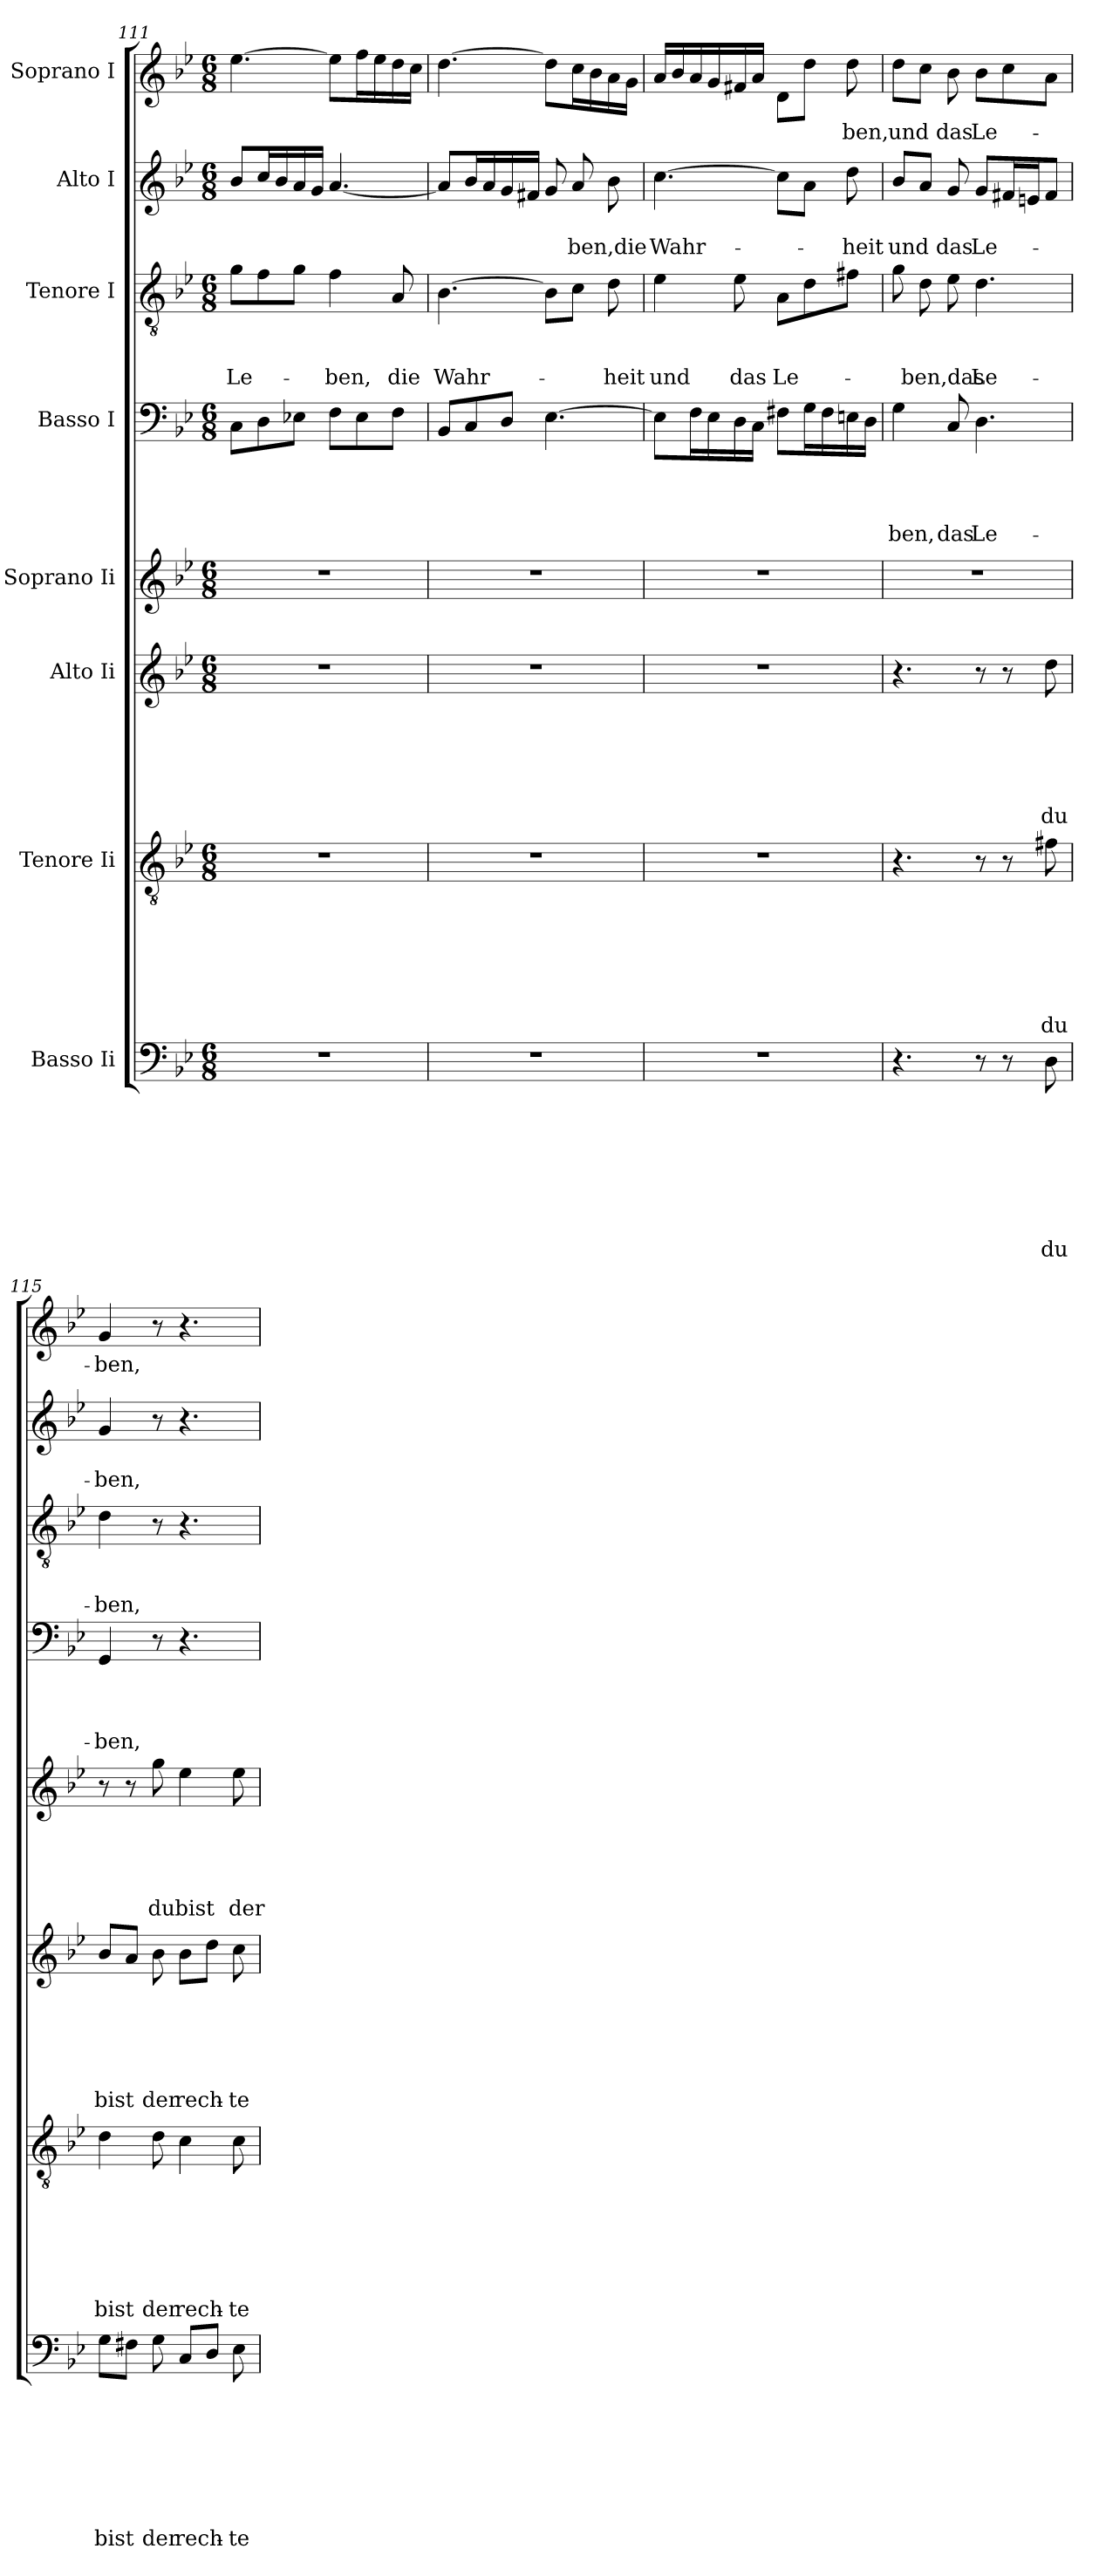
**kern	**text	**text	**text	**text	**text	**text	**text	**text	**kern	**text	**text	**text	**text	**text	**text	**text	**kern	**text	**text	**text	**text	**text	**text	**kern	**text	**text	**text	**text	**text	**kern	**text	**text	**text	**text	**kern	**text	**text	**text	**kern	**text	**text	**kern	**text
*part8	*part8	*part8	*part8	*part8	*part8	*part8	*part8	*part8	*part7	*part7	*part7	*part7	*part7	*part7	*part7	*part7	*part6	*part6	*part6	*part6	*part6	*part6	*part6	*part5	*part5	*part5	*part5	*part5	*part5	*part4	*part4	*part4	*part4	*part4	*part3	*part3	*part3	*part3	*part2	*part2	*part2	*part1	*part1
*staff8	*staff8	*staff8	*staff8	*staff8	*staff8	*staff8	*staff8	*staff8	*staff7	*staff7	*staff7	*staff7	*staff7	*staff7	*staff7	*staff7	*staff6	*staff6	*staff6	*staff6	*staff6	*staff6	*staff6	*staff5	*staff5	*staff5	*staff5	*staff5	*staff5	*staff4	*staff4	*staff4	*staff4	*staff4	*staff3	*staff3	*staff3	*staff3	*staff2	*staff2	*staff2	*staff1	*staff1
*I"Basso Ii	*	*	*	*	*	*	*	*	*I"Tenore Ii	*	*	*	*	*	*	*	*I"Alto Ii	*	*	*	*	*	*	*I"Soprano Ii	*	*	*	*	*	*I"Basso I	*	*	*	*	*I"Tenore I	*	*	*	*I"Alto I	*	*	*I"Soprano I	*
*clefF4	*	*	*	*	*	*	*	*	*clefGv2	*	*	*	*	*	*	*	*clefG2	*	*	*	*	*	*	*clefG2	*	*	*	*	*	*clefF4	*	*	*	*	*clefGv2	*	*	*	*clefG2	*	*	*clefG2	*
*k[b-e-]	*	*	*	*	*	*	*	*	*k[b-e-]	*	*	*	*	*	*	*	*k[b-e-]	*	*	*	*	*	*	*k[b-e-]	*	*	*	*	*	*k[b-e-]	*	*	*	*	*k[b-e-]	*	*	*	*k[b-e-]	*	*	*k[b-e-]	*
*B-:	*	*	*	*	*	*	*	*	*B-:	*	*	*	*	*	*	*	*B-:	*	*	*	*	*	*	*B-:	*	*	*	*	*	*B-:	*	*	*	*	*B-:	*	*	*	*B-:	*	*	*B-:	*
*M6/8	*	*	*	*	*	*	*	*	*M6/8	*	*	*	*	*	*	*	*M6/8	*	*	*	*	*	*	*M6/8	*	*	*	*	*	*M6/8	*	*	*	*	*M6/8	*	*	*	*M6/8	*	*	*M6/8	*
=111	=111	=111	=111	=111	=111	=111	=111	=111	=111	=111	=111	=111	=111	=111	=111	=111	=111	=111	=111	=111	=111	=111	=111	=111	=111	=111	=111	=111	=111	=111	=111	=111	=111	=111	=111	=111	=111	=111	=111	=111	=111	=111	=111
!LO:N:vis=1	!	!	!	!	!	!	!	!	!LO:N:vis=1	!	!	!	!	!	!	!	!LO:N:vis=1	!	!	!	!	!	!	!LO:N:vis=1	!	!	!	!	!	!	!	!	!	!	!	!	!	!LO:LY:b	!	!	!	!	!
2.r	.	.	.	.	.	.	.	.	2.r	.	.	.	.	.	.	.	2.r	.	.	.	.	.	.	2.r	.	.	.	.	.	8C\L	.	.	.	.	8g\L	.	.	Le-	8b-/L	.	.	[>4.ee-\	.
.	.	.	.	.	.	.	.	.	.	.	.	.	.	.	.	.	.	.	.	.	.	.	.	.	.	.	.	.	.	8D\	.	.	.	.	8f\	.	.	.	16cc/L	.	.	.	.
.	.	.	.	.	.	.	.	.	.	.	.	.	.	.	.	.	.	.	.	.	.	.	.	.	.	.	.	.	.	.	.	.	.	.	.	.	.	.	16b-/	.	.	.	.
.	.	.	.	.	.	.	.	.	.	.	.	.	.	.	.	.	.	.	.	.	.	.	.	.	.	.	.	.	.	8E-X\J	.	.	.	.	8g\J	.	.	.	16a/	.	.	.	.
.	.	.	.	.	.	.	.	.	.	.	.	.	.	.	.	.	.	.	.	.	.	.	.	.	.	.	.	.	.	.	.	.	.	.	.	.	.	.	16g/JJ	.	.	.	.
!	!	!	!	!	!	!	!	!	!	!	!	!	!	!	!	!	!	!	!	!	!	!	!	!	!	!	!	!	!	!	!	!	!	!	!	!	!	!LO:LY:b	!	!	!	!	!
.	.	.	.	.	.	.	.	.	.	.	.	.	.	.	.	.	.	.	.	.	.	.	.	.	.	.	.	.	.	8F\L	.	.	.	.	4f\	.	.	-ben,	[<4.a/	.	.	8ee-\L]	.
.	.	.	.	.	.	.	.	.	.	.	.	.	.	.	.	.	.	.	.	.	.	.	.	.	.	.	.	.	.	8E-\	.	.	.	.	.	.	.	.	.	.	.	16ff\L	.
.	.	.	.	.	.	.	.	.	.	.	.	.	.	.	.	.	.	.	.	.	.	.	.	.	.	.	.	.	.	.	.	.	.	.	.	.	.	.	.	.	.	16ee-\	.
!	!	!	!	!	!	!	!	!	!	!	!	!	!	!	!	!	!	!	!	!	!	!	!	!	!	!	!	!	!	!	!	!	!	!	!	!	!	!LO:LY:b	!	!	!	!	!
.	.	.	.	.	.	.	.	.	.	.	.	.	.	.	.	.	.	.	.	.	.	.	.	.	.	.	.	.	.	8F\J	.	.	.	.	8A/	.	.	die	.	.	.	16dd\	.
.	.	.	.	.	.	.	.	.	.	.	.	.	.	.	.	.	.	.	.	.	.	.	.	.	.	.	.	.	.	.	.	.	.	.	.	.	.	.	.	.	.	16cc\JJ	.
=112	=112	=112	=112	=112	=112	=112	=112	=112	=112	=112	=112	=112	=112	=112	=112	=112	=112	=112	=112	=112	=112	=112	=112	=112	=112	=112	=112	=112	=112	=112	=112	=112	=112	=112	=112	=112	=112	=112	=112	=112	=112	=112	=112
!LO:N:vis=1	!	!	!	!	!	!	!	!	!LO:N:vis=1	!	!	!	!	!	!	!	!LO:N:vis=1	!	!	!	!	!	!	!LO:N:vis=1	!	!	!	!	!	!	!	!	!	!	!	!	!	!LO:LY:b	!	!	!	!	!
2.r	.	.	.	.	.	.	.	.	2.r	.	.	.	.	.	.	.	2.r	.	.	.	.	.	.	2.r	.	.	.	.	.	8BB-/L	.	.	.	.	[>4.B-\	.	.	Wahr-	8a/L]	.	.	[>4.dd\	.
.	.	.	.	.	.	.	.	.	.	.	.	.	.	.	.	.	.	.	.	.	.	.	.	.	.	.	.	.	.	8C/	.	.	.	.	.	.	.	.	16b-/L	.	.	.	.
.	.	.	.	.	.	.	.	.	.	.	.	.	.	.	.	.	.	.	.	.	.	.	.	.	.	.	.	.	.	.	.	.	.	.	.	.	.	.	16a/	.	.	.	.
.	.	.	.	.	.	.	.	.	.	.	.	.	.	.	.	.	.	.	.	.	.	.	.	.	.	.	.	.	.	8D/J	.	.	.	.	.	.	.	.	16g/	.	.	.	.
.	.	.	.	.	.	.	.	.	.	.	.	.	.	.	.	.	.	.	.	.	.	.	.	.	.	.	.	.	.	.	.	.	.	.	.	.	.	.	16f#X/JJ	.	.	.	.
.	.	.	.	.	.	.	.	.	.	.	.	.	.	.	.	.	.	.	.	.	.	.	.	.	.	.	.	.	.	[>4.E-\	.	.	.	.	8B-\L]	.	.	.	8g/	.	.	8dd\L]	.
!	!	!	!	!	!	!	!	!	!	!	!	!	!	!	!	!	!	!	!	!	!	!	!	!	!	!	!	!	!	!	!	!	!	!	!	!	!	!	!	!	!LO:LY:b	!	!
.	.	.	.	.	.	.	.	.	.	.	.	.	.	.	.	.	.	.	.	.	.	.	.	.	.	.	.	.	.	.	.	.	.	.	8c\J	.	.	.	8a/	.	-ben,die	16cc\L	.
.	.	.	.	.	.	.	.	.	.	.	.	.	.	.	.	.	.	.	.	.	.	.	.	.	.	.	.	.	.	.	.	.	.	.	.	.	.	.	.	.	.	16b-\	.
!	!	!	!	!	!	!	!	!	!	!	!	!	!	!	!	!	!	!	!	!	!	!	!	!	!	!	!	!	!	!	!	!	!	!	!	!	!	!LO:LY:b	!	!	!	!	!
.	.	.	.	.	.	.	.	.	.	.	.	.	.	.	.	.	.	.	.	.	.	.	.	.	.	.	.	.	.	.	.	.	.	.	8d\	.	.	-heit	8b-\	.	.	16a\	.
.	.	.	.	.	.	.	.	.	.	.	.	.	.	.	.	.	.	.	.	.	.	.	.	.	.	.	.	.	.	.	.	.	.	.	.	.	.	.	.	.	.	16g\JJ	.
!!LO:PB:g=z
=113	=113	=113	=113	=113	=113	=113	=113	=113	=113	=113	=113	=113	=113	=113	=113	=113	=113	=113	=113	=113	=113	=113	=113	=113	=113	=113	=113	=113	=113	=113	=113	=113	=113	=113	=113	=113	=113	=113	=113	=113	=113	=113	=113
!LO:N:vis=1	!	!	!	!	!	!	!	!	!LO:N:vis=1	!	!	!	!	!	!	!	!LO:N:vis=1	!	!	!	!	!	!	!LO:N:vis=1	!	!	!	!	!	!	!	!	!	!	!	!	!	!LO:LY:b	!	!	!LO:LY:b	!	!
2.r	.	.	.	.	.	.	.	.	2.r	.	.	.	.	.	.	.	2.r	.	.	.	.	.	.	2.r	.	.	.	.	.	8E-\L]	.	.	.	.	4e-\	.	.	und	[>4.cc\	.	Wahr-	16a/LL	.
.	.	.	.	.	.	.	.	.	.	.	.	.	.	.	.	.	.	.	.	.	.	.	.	.	.	.	.	.	.	.	.	.	.	.	.	.	.	.	.	.	.	16b-/	.
.	.	.	.	.	.	.	.	.	.	.	.	.	.	.	.	.	.	.	.	.	.	.	.	.	.	.	.	.	.	16F\L	.	.	.	.	.	.	.	.	.	.	.	16a/	.
.	.	.	.	.	.	.	.	.	.	.	.	.	.	.	.	.	.	.	.	.	.	.	.	.	.	.	.	.	.	16E-\	.	.	.	.	.	.	.	.	.	.	.	16g/	.
!	!	!	!	!	!	!	!	!	!	!	!	!	!	!	!	!	!	!	!	!	!	!	!	!	!	!	!	!	!	!	!	!	!	!	!	!	!	!LO:LY:b	!	!	!	!	!
.	.	.	.	.	.	.	.	.	.	.	.	.	.	.	.	.	.	.	.	.	.	.	.	.	.	.	.	.	.	16D\	.	.	.	.	8e-\	.	.	das	.	.	.	16f#X/	.
.	.	.	.	.	.	.	.	.	.	.	.	.	.	.	.	.	.	.	.	.	.	.	.	.	.	.	.	.	.	16C\JJ	.	.	.	.	.	.	.	.	.	.	.	16a/JJ	.
!	!	!	!	!	!	!	!	!	!	!	!	!	!	!	!	!	!	!	!	!	!	!	!	!	!	!	!	!	!	!	!	!	!	!	!	!	!	!LO:LY:b	!	!	!	!	!
.	.	.	.	.	.	.	.	.	.	.	.	.	.	.	.	.	.	.	.	.	.	.	.	.	.	.	.	.	.	8F#X\L	.	.	.	.	8A\L	.	.	Le-	8cc\L]	.	.	8d\L	.
.	.	.	.	.	.	.	.	.	.	.	.	.	.	.	.	.	.	.	.	.	.	.	.	.	.	.	.	.	.	16G\L	.	.	.	.	8d\	.	.	.	8a\J	.	.	8dd\J	.
.	.	.	.	.	.	.	.	.	.	.	.	.	.	.	.	.	.	.	.	.	.	.	.	.	.	.	.	.	.	16F#\	.	.	.	.	.	.	.	.	.	.	.	.	.
!	!	!	!	!	!	!	!	!	!	!	!	!	!	!	!	!	!	!	!	!	!	!	!	!	!	!	!	!	!	!	!	!	!	!	!	!	!	!	!	!	!LO:LY:b	!	!LO:LY:b
.	.	.	.	.	.	.	.	.	.	.	.	.	.	.	.	.	.	.	.	.	.	.	.	.	.	.	.	.	.	16En\	.	.	.	.	8f#X\J	.	.	.	8dd\	.	-heit	8dd\	-ben,
.	.	.	.	.	.	.	.	.	.	.	.	.	.	.	.	.	.	.	.	.	.	.	.	.	.	.	.	.	.	16D\JJ	.	.	.	.	.	.	.	.	.	.	.	.	.
=114	=114	=114	=114	=114	=114	=114	=114	=114	=114	=114	=114	=114	=114	=114	=114	=114	=114	=114	=114	=114	=114	=114	=114	=114	=114	=114	=114	=114	=114	=114	=114	=114	=114	=114	=114	=114	=114	=114	=114	=114	=114	=114	=114
!	!	!	!	!	!	!	!	!	!	!	!	!	!	!	!	!	!	!	!	!	!	!	!	!LO:N:vis=1	!	!	!	!	!	!	!	!	!	!LO:LY:b	!	!	!	!	!	!	!LO:LY:b	!	!LO:LY:b
4.r	.	.	.	.	.	.	.	.	4.r	.	.	.	.	.	.	.	4.r	.	.	.	.	.	.	2.r	.	.	.	.	.	4G\	.	.	.	-ben,	8g\	.	.	.	8b-/L	.	und	8dd\L	und
!	!	!	!	!	!	!	!	!	!	!	!	!	!	!	!	!	!	!	!	!	!	!	!	!	!	!	!	!	!	!	!	!	!	!	!	!	!	!LO:LY:b	!	!	!	!	!
.	.	.	.	.	.	.	.	.	.	.	.	.	.	.	.	.	.	.	.	.	.	.	.	.	.	.	.	.	.	.	.	.	.	.	8d\	.	.	-ben,das	8a/J	.	.	8cc\J	.
!	!	!	!	!	!	!	!	!	!	!	!	!	!	!	!	!	!	!	!	!	!	!	!	!	!	!	!	!	!	!	!	!	!	!LO:LY:b	!	!	!	!	!	!	!LO:LY:b	!	!LO:LY:b
.	.	.	.	.	.	.	.	.	.	.	.	.	.	.	.	.	.	.	.	.	.	.	.	.	.	.	.	.	.	8C/	.	.	.	das	8e-\	.	.	.	8g/	.	das	8b-\	das
!	!	!	!	!	!	!	!	!	!	!	!	!	!	!	!	!	!	!	!	!	!	!	!	!	!	!	!	!	!	!	!	!	!	!LO:LY:b	!	!	!	!LO:LY:b	!	!	!LO:LY:b	!	!LO:LY:b
8r	.	.	.	.	.	.	.	.	8r	.	.	.	.	.	.	.	8r	.	.	.	.	.	.	.	.	.	.	.	.	4.D\	.	.	.	Le-	4.d\	.	.	Le-	8g/L	.	Le-	8b-\L	Le-
8r	.	.	.	.	.	.	.	.	8r	.	.	.	.	.	.	.	8r	.	.	.	.	.	.	.	.	.	.	.	.	.	.	.	.	.	.	.	.	.	16f#X/L	.	.	8cc\	.
.	.	.	.	.	.	.	.	.	.	.	.	.	.	.	.	.	.	.	.	.	.	.	.	.	.	.	.	.	.	.	.	.	.	.	.	.	.	.	16en/J	.	.	.	.
!	!	!	!	!	!	!	!	!LO:LY:b	!	!	!	!	!	!	!	!LO:LY:b	!	!	!	!	!	!	!LO:LY:b	!	!	!	!	!	!	!	!	!	!	!	!	!	!	!	!	!	!	!	!
8D\	.	.	.	.	.	.	.	du	8f#X\	.	.	.	.	.	.	du	8dd\	.	.	.	.	.	du	.	.	.	.	.	.	.	.	.	.	.	.	.	.	.	8f#/J	.	.	8a\J	.
=115	=115	=115	=115	=115	=115	=115	=115	=115	=115	=115	=115	=115	=115	=115	=115	=115	=115	=115	=115	=115	=115	=115	=115	=115	=115	=115	=115	=115	=115	=115	=115	=115	=115	=115	=115	=115	=115	=115	=115	=115	=115	=115	=115
!	!	!	!	!	!	!	!	!LO:LY:b	!	!	!	!	!	!	!	!LO:LY:b	!	!	!	!	!	!	!LO:LY:b	!	!	!	!	!	!	!	!	!	!	!LO:LY:b	!	!	!	!LO:LY:b	!	!	!LO:LY:b	!	!LO:LY:b
8G\L	.	.	.	.	.	.	.	bist	4d\	.	.	.	.	.	.	bist	8b-/L	.	.	.	.	.	bist	8r	.	.	.	.	.	4GG/	.	.	.	-ben,	4d\	.	.	-ben,	4g/	.	-ben,	4g/	-ben,
8F#X\J	.	.	.	.	.	.	.	.	.	.	.	.	.	.	.	.	8a/J	.	.	.	.	.	.	8r	.	.	.	.	.	.	.	.	.	.	.	.	.	.	.	.	.	.	.
!	!	!	!	!	!	!	!	!LO:LY:b	!	!	!	!	!	!	!	!LO:LY:b	!	!	!	!	!	!	!LO:LY:b	!	!	!	!	!	!LO:LY:b	!	!	!	!	!	!	!	!	!	!	!	!	!	!
8G\	.	.	.	.	.	.	.	der	8d\	.	.	.	.	.	.	der	8b-\	.	.	.	.	.	der	8gg\	.	.	.	.	du	8r	.	.	.	.	8r	.	.	.	8r	.	.	8r	.
!	!	!	!	!	!	!	!	!LO:LY:b	!	!	!	!	!	!	!	!LO:LY:b	!	!	!	!	!	!	!LO:LY:b	!	!	!	!	!	!LO:LY:b	!	!	!	!	!	!	!	!	!	!	!	!	!	!
8C/L	.	.	.	.	.	.	.	rech-	4c\	.	.	.	.	.	.	rech-	8b-\L	.	.	.	.	.	rech-	4ee-\	.	.	.	.	bist	4.r	.	.	.	.	4.r	.	.	.	4.r	.	.	4.r	.
8D/J	.	.	.	.	.	.	.	.	.	.	.	.	.	.	.	.	8dd\J	.	.	.	.	.	.	.	.	.	.	.	.	.	.	.	.	.	.	.	.	.	.	.	.	.	.
!	!	!	!	!	!	!	!	!LO:LY:b	!	!	!	!	!	!	!	!LO:LY:b	!	!	!	!	!	!	!LO:LY:b	!	!	!	!	!	!LO:LY:b	!	!	!	!	!	!	!	!	!	!	!	!	!	!
8E-\	.	.	.	.	.	.	.	-te	8c\	.	.	.	.	.	.	-te	8cc\	.	.	.	.	.	-te	8ee-\	.	.	.	.	der	.	.	.	.	.	.	.	.	.	.	.	.	.	.
=	=	=	=	=	=	=	=	=	=	=	=	=	=	=	=	=	=	=	=	=	=	=	=	=	=	=	=	=	=	=	=	=	=	=	=	=	=	=	=	=	=	=	=
*-	*-	*-	*-	*-	*-	*-	*-	*-	*-	*-	*-	*-	*-	*-	*-	*-	*-	*-	*-	*-	*-	*-	*-	*-	*-	*-	*-	*-	*-	*-	*-	*-	*-	*-	*-	*-	*-	*-	*-	*-	*-	*-	*-
